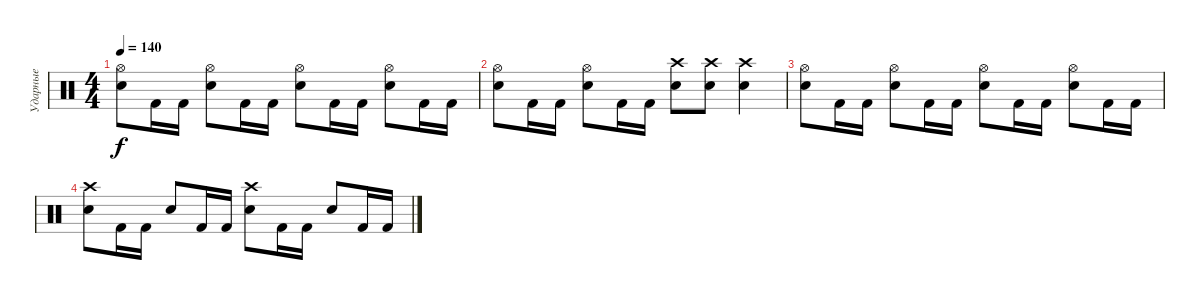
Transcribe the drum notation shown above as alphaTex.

\track ("Ударные" "Ударные") {instrument percussion}
\staff {score}
\articulation defaults
\ts (4 4)
\tempo 140
\clef neutral
\ks c
("Snare (hit) 2" "Hi-Hat (open)").8{dy f} "Kick (hit) 2".16 "Kick (hit) 2".16 ("Snare (hit) 2" "Hi-Hat (open)").8 "Kick (hit) 2".16 "Kick (hit) 2".16 ("Snare (hit) 2" "Hi-Hat (open)").8 "Kick (hit) 2".16 "Kick (hit) 2".16 ("Snare (hit) 2" "Hi-Hat (open)").8 "Kick (hit) 2".16 "Kick (hit) 2".16 |
("Snare (hit) 2" "Hi-Hat (open)").8 "Kick (hit) 2".16 "Kick (hit) 2".16 ("Snare (hit) 2" "Hi-Hat (open)").8 "Kick (hit) 2".16 "Kick (hit) 2".16 ("Snare (hit) 2" "Crash high (hit)").8 ("Snare (hit) 2" "Crash high (hit)").8 ("Snare (hit) 2" "Crash high (hit)").4 |
("Snare (hit) 2" "Hi-Hat (open)").8 "Kick (hit) 2".16 "Kick (hit) 2".16 ("Snare (hit) 2" "Hi-Hat (open)").8 "Kick (hit) 2".16 "Kick (hit) 2".16 ("Snare (hit) 2" "Hi-Hat (open)").8 "Kick (hit) 2".16 "Kick (hit) 2".16 ("Snare (hit) 2" "Hi-Hat (open)").8 "Kick (hit) 2".16 "Kick (hit) 2".16 |
("Snare (hit) 2" "Crash high (hit)").8 "Kick (hit) 2".16 "Kick (hit) 2".16 "Snare (hit) 2".8 "Kick (hit) 2".16 "Kick (hit) 2".16 ("Snare (hit) 2" "Crash high (hit)").8 "Kick (hit) 2".16 "Kick (hit) 2".16 "Snare (hit) 2".8 "Kick (hit) 2".16 "Kick (hit) 2".16
